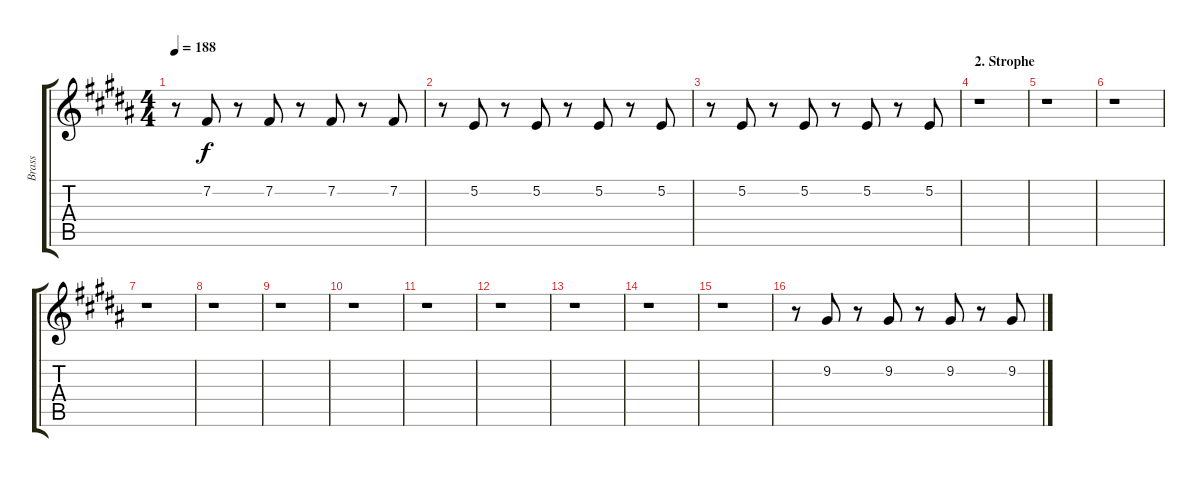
\track ("Brass" "Brass") {instrument brasssection}
\staff {score tabs}
\tuning (E4 B3 G3 D3 A2 E2) {hide}
\ts (4 4)
\tempo 188
\clef g2
\ks b
r.8{dy f} 7.2.8 r.8 7.2.8 r.8 7.2.8 r.8 7.2.8 |
r.8 5.2.8 r.8 5.2.8 r.8 5.2.8 r.8 5.2.8 |
r.8 5.2.8 r.8 5.2.8 r.8 5.2.8 r.8 5.2.8 |
\section ("" "2. Strophe")
r.1 |
r.1 |
r.1 |
r.1 |
r.1 |
r.1 |
r.1 |
r.1 |
r.1 |
r.1 |
r.1 |
r.1 |
r.8 9.2.8 r.8 9.2.8 r.8 9.2.8 r.8 9.2.8
